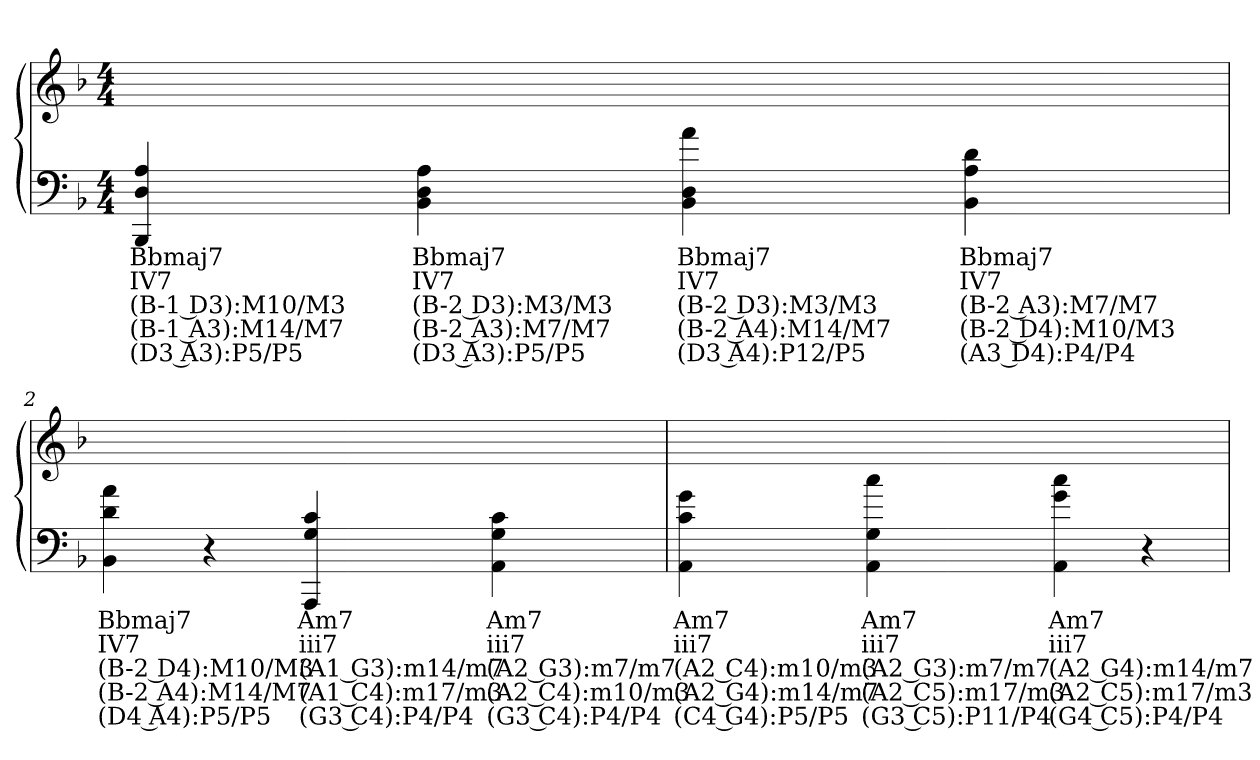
**kern	**text	**text	**text	**text	**text	**kern
*part2	*part2	*part2	*part2	*part2	*part2	*part1
*staff2	*staff2	*staff2	*staff2	*staff2	*staff2	*staff1
*clefF4	*	*	*	*	*	*clefG2
*k[b-]	*	*	*	*	*	*k[b-]
*F:	*	*	*	*	*	*F:
*M4/4	*	*	*	*	*	*M4/4
*MM60	*	*	*	*	*	*MM60
=1	=1	=1	=1	=1	=1	=1
4BBB- 4D 4A	Bbmaj7	IV7	(B-1 D3):M10/M3	(B-1 A3):M14/M7	(D3 A3):P5/P5	1ryy
4BB- 4D 4A	Bbmaj7	IV7	(B-2 D3):M3/M3	(B-2 A3):M7/M7	(D3 A3):P5/P5	.
4BB- 4D 4a	Bbmaj7	IV7	(B-2 D3):M3/M3	(B-2 A4):M14/M7	(D3 A4):P12/P5	.
4BB- 4A 4d	Bbmaj7	IV7	(B-2 A3):M7/M7	(B-2 D4):M10/M3	(A3 D4):P4/P4	.
=2	=2	=2	=2	=2	=2	=2
4BB- 4d 4a	Bbmaj7	IV7	(B-2 D4):M10/M3	(B-2 A4):M14/M7	(D4 A4):P5/P5	1ryy
4r	.	.	.	.	.	.
4AAA 4G 4c	Am7	iii7	(A1 G3):m14/m7	(A1 C4):m17/m3	(G3 C4):P4/P4	.
4AA 4G 4c	Am7	iii7	(A2 G3):m7/m7	(A2 C4):m10/m3	(G3 C4):P4/P4	.
=3	=3	=3	=3	=3	=3	=3
4AA 4c 4g	Am7	iii7	(A2 C4):m10/m3	(A2 G4):m14/m7	(C4 G4):P5/P5	1ryy
4AA 4G 4cc	Am7	iii7	(A2 G3):m7/m7	(A2 C5):m17/m3	(G3 C5):P11/P4	.
4AA 4g 4cc	Am7	iii7	(A2 G4):m14/m7	(A2 C5):m17/m3	(G4 C5):P4/P4	.
4r	.	.	.	.	.	.
=	=	=	=	=	=	=
*-	*-	*-	*-	*-	*-	*-
